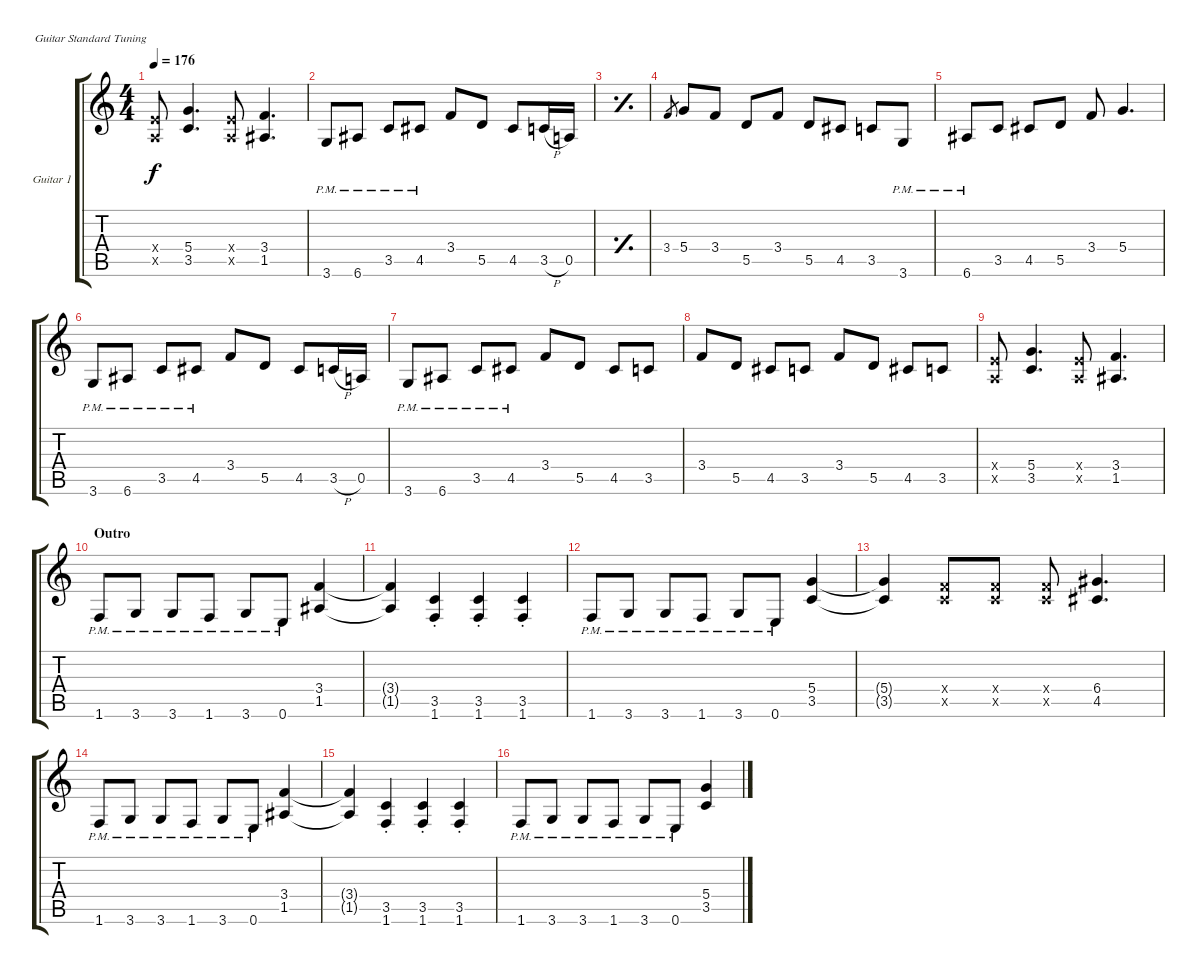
\bracketExtendMode groupsimilarinstruments
\firstSystemTrackNameOrientation horizontal
\otherSystemsTrackNameOrientation horizontal
\track ("Guitar 1" "Guitar 1") {instrument distortionguitar}
\staff {score tabs}
\tuning (E4 B3 G3 D3 A2 E2)
\ts (4 4)
\tempo 176
\clef g2
\ks c
(0.5{x} 2.4{x}).8{dy f} (5.4 3.5).4{d} (0.5{x} 2.4{x}).8 (3.4 1.5).4{d} |
3.6{pm}.8 6.6{pm}.8 3.5{pm}.8 4.5{pm}.8 3.4.8 5.5.8 4.5.8 3.5{h}.16 0.5.16 |
\simile simple
|
\simile none
3.4.8{gr} 5.4.8 3.4.8 5.5.8 3.4.8 5.5.8 4.5.8 3.5.8 3.6{pm}.8 |
6.6{pm}.8 3.5.8 4.5.8 5.5.8 3.4.8 5.4.4{d} |
3.6{pm}.8 6.6{pm}.8 3.5{pm}.8 4.5{pm}.8 3.4.8 5.5.8 4.5.8 3.5{h}.16 0.5.16 |
3.6{pm}.8 6.6{pm}.8 3.5{pm}.8 4.5{pm}.8 3.4.8 5.5.8 4.5.8 3.5.8 |
3.4.8 5.5.8 4.5.8 3.5.8 3.4.8 5.5.8 4.5.8 3.5.8 |
(0.5{x} 2.4{x}).8 (5.4 3.5).4{d} (0.5{x} 2.4{x}).8 (3.4 1.5).4{d} |
\section ("" "Outro")
1.6{pm}.8 3.6{pm}.8 3.6{pm}.8 1.6{pm}.8 3.6{pm}.8 0.6{pm}.8 (3.4 1.5).4 |
(3.4{t} 1.5{t}).4 (3.5{st} 1.6{st}).4 (3.5{st} 1.6{st}).4 (3.5{st} 1.6{st}).4 |
1.6{pm}.8 3.6{pm}.8 3.6{pm}.8 1.6{pm}.8 3.6{pm}.8 0.6{pm}.8 (5.4 3.5).4 |
(5.4{t} 3.5{t}).4 (3.4{x} 3.5{x}).8 (3.4{x} 3.5{x}).8 (3.4{x} 3.5{x}).8 (6.4 4.5).4{d} |
1.6{pm}.8 3.6{pm}.8 3.6{pm}.8 1.6{pm}.8 3.6{pm}.8 0.6{pm}.8 (3.4 1.5).4 |
(3.4{t} 1.5{t}).4 (3.5{st} 1.6{st}).4 (3.5{st} 1.6{st}).4 (3.5{st} 1.6{st}).4 |
1.6{pm}.8 3.6{pm}.8 3.6{pm}.8 1.6{pm}.8 3.6{pm}.8 0.6{pm}.8 (5.4 3.5).4
